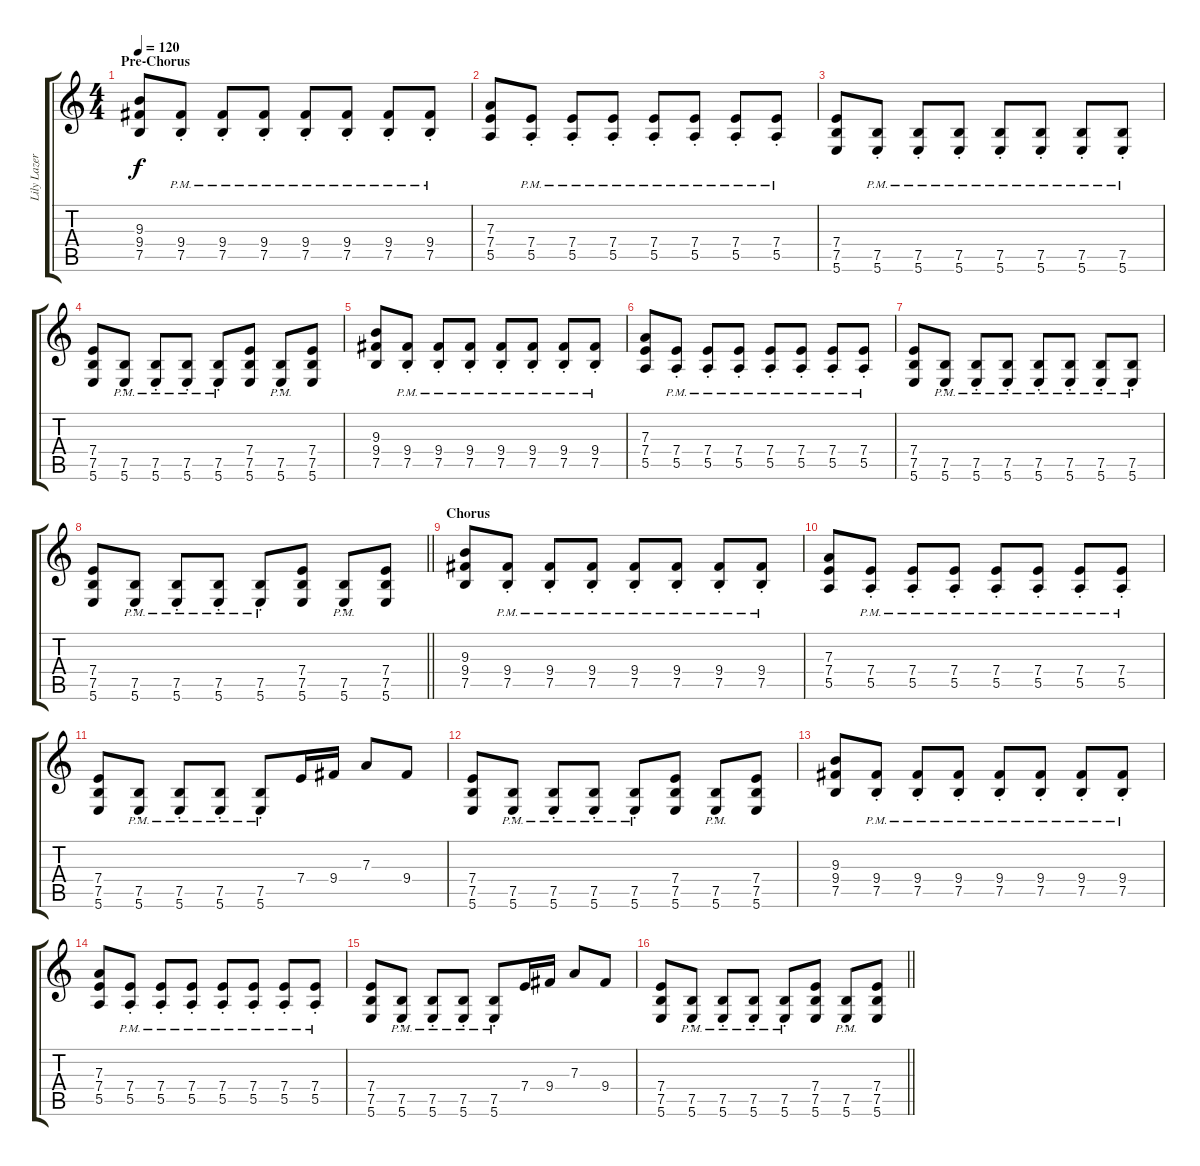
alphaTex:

\track ("Lily Lazer (Guitar)" "Lily Lazer") {instrument distortionguitar}
\staff {score tabs}
\tuning (B3 Gb3 D3 A2 E2 B1) {hide}
\ts (4 4)
\section ("" "Pre-Chorus")
\tempo 120
\clef g2
\ks c
(9.3 9.4 7.5).8{dy f} (9.4{pm st} 7.5{pm st}).8 (9.4{pm st} 7.5{pm st}).8 (9.4{pm st} 7.5{pm st}).8 (9.4{pm st} 7.5{pm st}).8 (9.4{pm st} 7.5{pm st}).8 (9.4{pm st} 7.5{pm st}).8 (9.4{pm st} 7.5{pm st}).8 |
(7.3 7.4 5.5).8 (7.4{pm st} 5.5{pm st}).8 (7.4{pm st} 5.5{pm st}).8 (7.4{pm st} 5.5{pm st}).8 (7.4{pm st} 5.5{pm st}).8 (7.4{pm st} 5.5{pm st}).8 (7.4{pm st} 5.5{pm st}).8 (7.4{pm st} 5.5{pm st}).8 |
(7.4 7.5 5.6).8 (7.5{pm st} 5.6{pm st}).8 (7.5{pm st} 5.6{pm st}).8 (7.5{pm st} 5.6{pm st}).8 (7.5{pm st} 5.6{pm st}).8 (7.5{pm st} 5.6{pm st}).8 (7.5{pm st} 5.6{pm st}).8 (7.5{pm st} 5.6{pm st}).8 |
(7.4 7.5 5.6).8 (7.5{pm st} 5.6{pm st}).8 (7.5{pm st} 5.6{pm st}).8 (7.5{pm st} 5.6{pm st}).8 (7.5{pm st} 5.6{pm st}).8 (7.4 7.5 5.6).8 (7.5{pm st} 5.6{pm st}).8 (7.4 7.5 5.6).8 |
(9.3 9.4 7.5).8 (9.4{pm st} 7.5{pm st}).8 (9.4{pm st} 7.5{pm st}).8 (9.4{pm st} 7.5{pm st}).8 (9.4{pm st} 7.5{pm st}).8 (9.4{pm st} 7.5{pm st}).8 (9.4{pm st} 7.5{pm st}).8 (9.4{pm st} 7.5{pm st}).8 |
(7.3 7.4 5.5).8 (7.4{pm st} 5.5{pm st}).8 (7.4{pm st} 5.5{pm st}).8 (7.4{pm st} 5.5{pm st}).8 (7.4{pm st} 5.5{pm st}).8 (7.4{pm st} 5.5{pm st}).8 (7.4{pm st} 5.5{pm st}).8 (7.4{pm st} 5.5{pm st}).8 |
(7.4 7.5 5.6).8 (7.5{pm st} 5.6{pm st}).8 (7.5{pm st} 5.6{pm st}).8 (7.5{pm st} 5.6{pm st}).8 (7.5{pm st} 5.6{pm st}).8 (7.5{pm st} 5.6{pm st}).8 (7.5{pm st} 5.6{pm st}).8 (7.5{pm st} 5.6{pm st}).8 |
\barLineRight lightlight
(7.4 7.5 5.6).8 (7.5{pm st} 5.6{pm st}).8 (7.5{pm st} 5.6{pm st}).8 (7.5{pm st} 5.6{pm st}).8 (7.5{pm st} 5.6{pm st}).8 (7.4 7.5 5.6).8 (7.5{pm st} 5.6{pm st}).8 (7.4 7.5 5.6).8 |
\section ("" "Chorus")
(9.3 9.4 7.5).8 (9.4{pm st} 7.5{pm st}).8 (9.4{pm st} 7.5{pm st}).8 (9.4{pm st} 7.5{pm st}).8 (9.4{pm st} 7.5{pm st}).8 (9.4{pm st} 7.5{pm st}).8 (9.4{pm st} 7.5{pm st}).8 (9.4{pm st} 7.5{pm st}).8 |
(7.3 7.4 5.5).8 (7.4{pm st} 5.5{pm st}).8 (7.4{pm st} 5.5{pm st}).8 (7.4{pm st} 5.5{pm st}).8 (7.4{pm st} 5.5{pm st}).8 (7.4{pm st} 5.5{pm st}).8 (7.4{pm st} 5.5{pm st}).8 (7.4{pm st} 5.5{pm st}).8 |
(7.4 7.5 5.6).8 (7.5{pm st} 5.6{pm st}).8 (7.5{pm st} 5.6{pm st}).8 (7.5{pm st} 5.6{pm st}).8 (7.5{pm st} 5.6{pm st}).8 7.4.16 9.4.16 7.3.8 9.4.8 |
(7.4 7.5 5.6).8 (7.5{pm st} 5.6{pm st}).8 (7.5{pm st} 5.6{pm st}).8 (7.5{pm st} 5.6{pm st}).8 (7.5{pm st} 5.6{pm st}).8 (7.4 7.5 5.6).8 (7.5{pm st} 5.6{pm st}).8 (7.4 7.5 5.6).8 |
(9.3 9.4 7.5).8 (9.4{pm st} 7.5{pm st}).8 (9.4{pm st} 7.5{pm st}).8 (9.4{pm st} 7.5{pm st}).8 (9.4{pm st} 7.5{pm st}).8 (9.4{pm st} 7.5{pm st}).8 (9.4{pm st} 7.5{pm st}).8 (9.4{pm st} 7.5{pm st}).8 |
(7.3 7.4 5.5).8 (7.4{pm st} 5.5{pm st}).8 (7.4{pm st} 5.5{pm st}).8 (7.4{pm st} 5.5{pm st}).8 (7.4{pm st} 5.5{pm st}).8 (7.4{pm st} 5.5{pm st}).8 (7.4{pm st} 5.5{pm st}).8 (7.4{pm st} 5.5{pm st}).8 |
(7.4 7.5 5.6).8 (7.5{pm st} 5.6{pm st}).8 (7.5{pm st} 5.6{pm st}).8 (7.5{pm st} 5.6{pm st}).8 (7.5{pm st} 5.6{pm st}).8 7.4.16 9.4.16 7.3.8 9.4.8 |
\barLineRight lightlight
(7.4 7.5 5.6).8 (7.5{pm st} 5.6{pm st}).8 (7.5{pm st} 5.6{pm st}).8 (7.5{pm st} 5.6{pm st}).8 (7.5{pm st} 5.6{pm st}).8 (7.4 7.5 5.6).8 (7.5{pm st} 5.6{pm st}).8 (7.4 7.5 5.6).8
